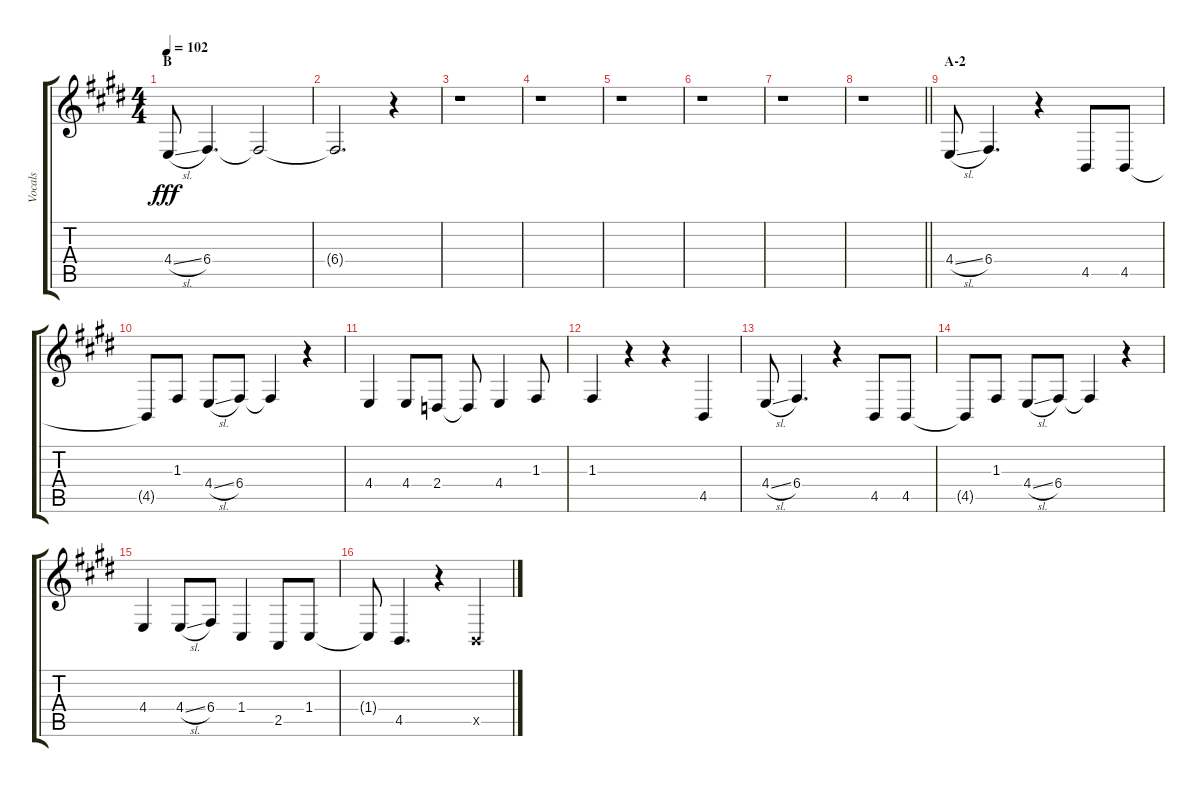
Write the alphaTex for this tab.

\track ("Vocals" "Vocals") {instrument voiceoohs}
\staff {score tabs}
\tuning (D4 A3 F3 C3 G2 D2) {hide}
\ts (4 4)
\section ("" "B")
\tempo 102
\clef g2
\ks e
4.4{sl}.8{dy fff} 6.4.4{d} 6.4{t}.2 |
6.4{t}.2{d} r.4 |
r.1 |
r.1 |
r.1 |
r.1 |
r.1 |
\barLineRight lightlight
r.1 |
\section ("" "A-2")
4.4{sl}.8 6.4.4{d} r.4 4.5.8 4.5.8 |
4.5{t}.8 1.3.8 4.4{sl}.8 6.4.8 6.4{t}.4 r.4 |
4.4.4 4.4.8 2.4.8 2.4{t}.8 4.4.4 1.3.8 |
1.3.4 r.4 r.4 4.5.4 |
4.4{sl}.8 6.4.4{d} r.4 4.5.8 4.5.8 |
4.5{t}.8 1.3.8 4.4{sl}.8 6.4.8 6.4{t}.4 r.4 |
4.4.4 4.4{sl}.8 6.4.8 1.4.4 2.5.8 1.4.8 |
1.4{t}.8 4.5.4{d} r.4 4.5{x}.4
